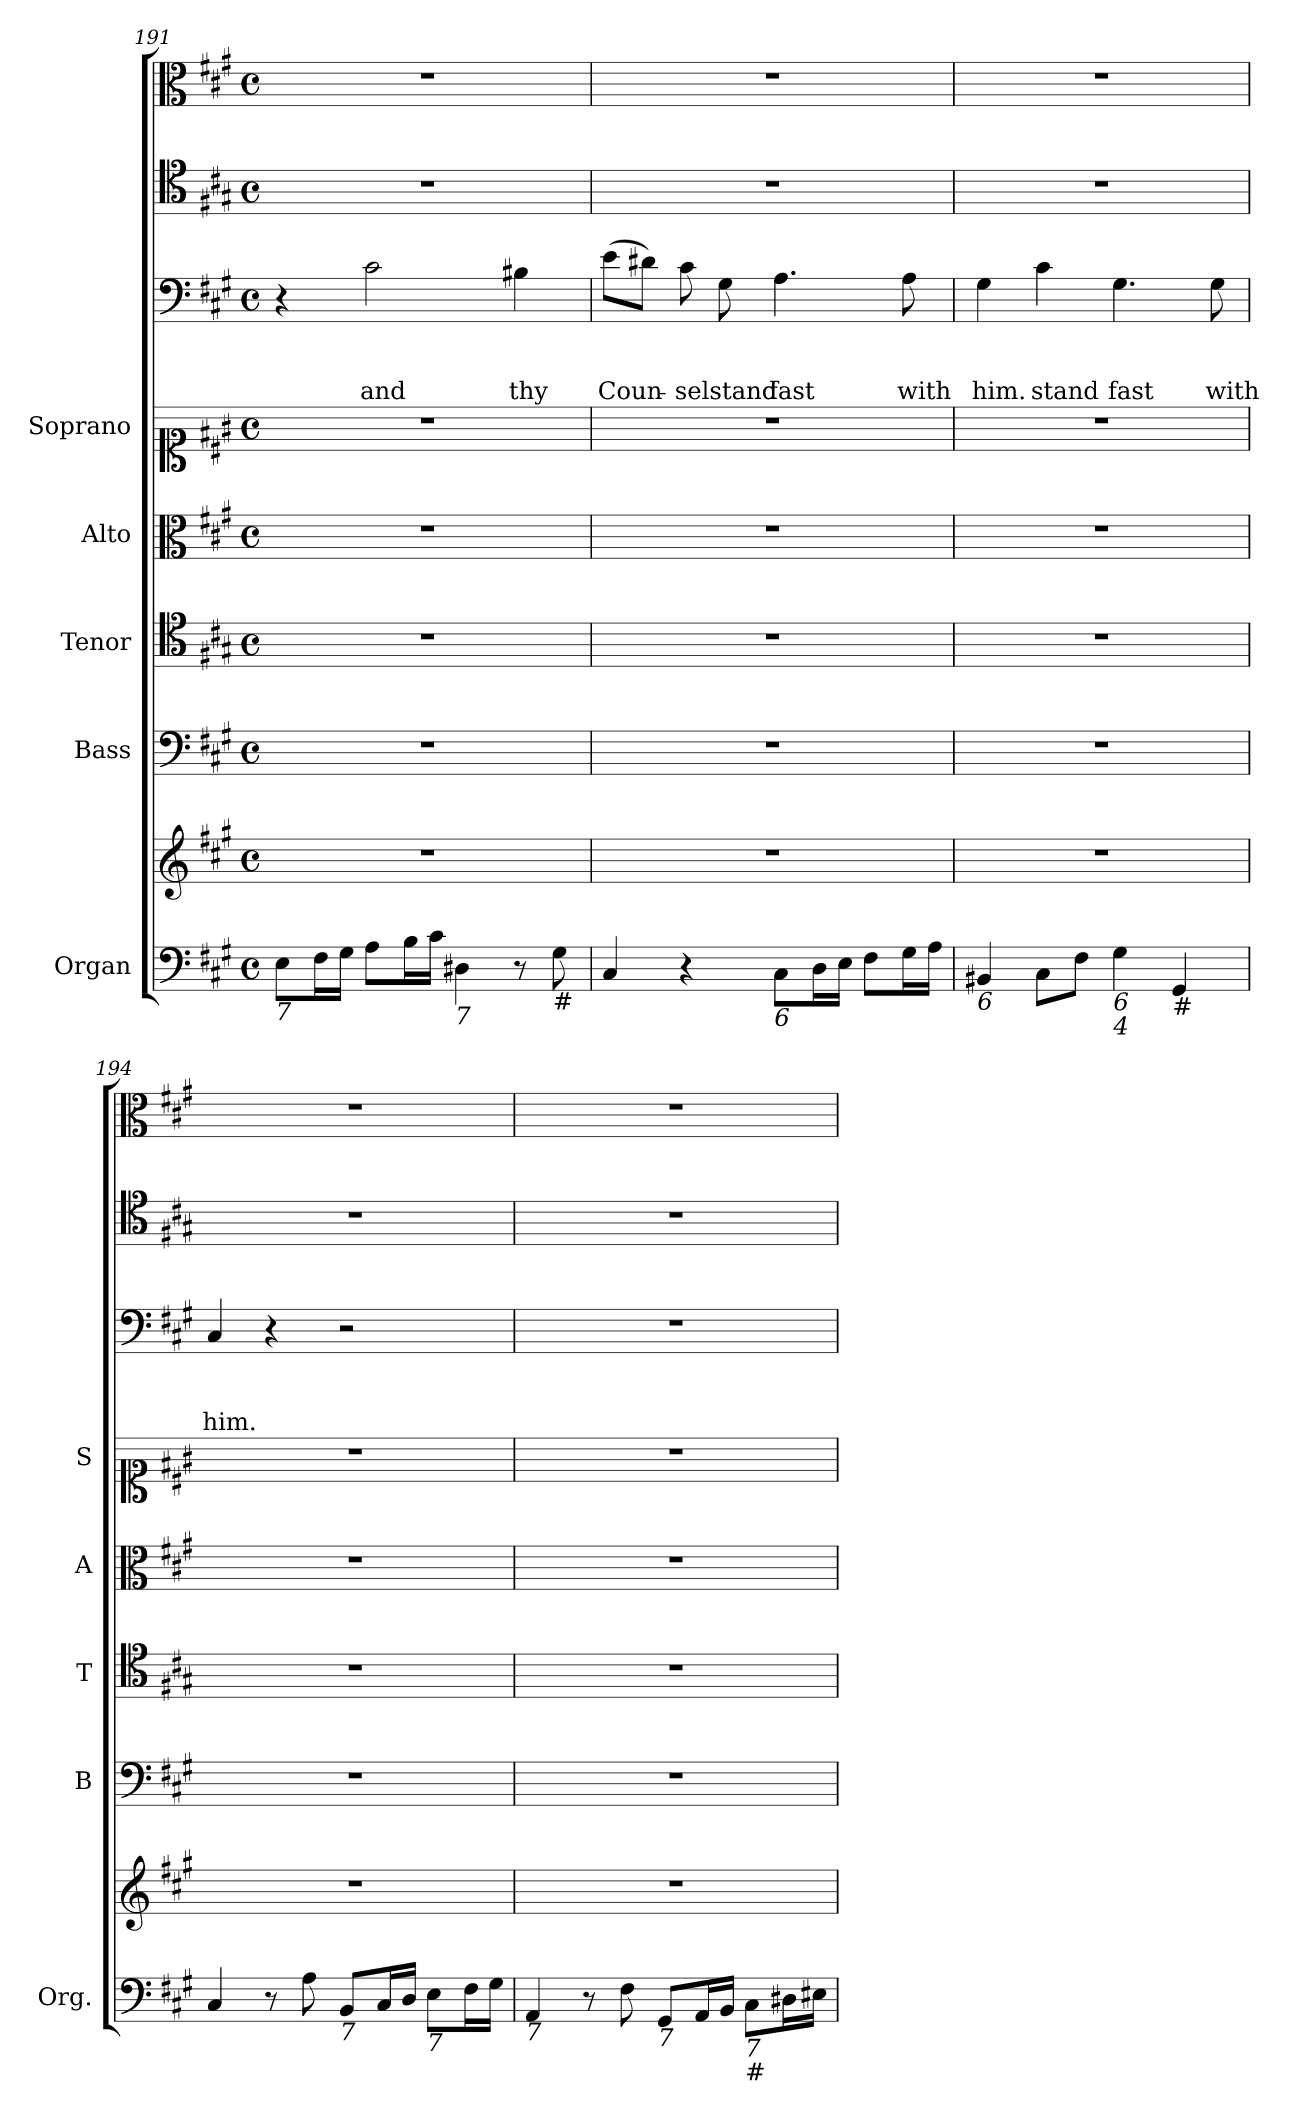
**kern	**kern	**kern	**kern	**kern	**kern	**kern	**text	**text	**text	**kern	**kern
*part8	*part8	*part7	*part6	*part5	*part4	*part3	*part3	*part3	*part3	*part2	*part1
*staff9	*staff8	*staff7	*staff6	*staff5	*staff4	*staff3	*staff3	*staff3	*staff3	*staff2	*staff1
*I"Organ	*	*I"Bass	*I"Tenor	*I"Alto	*I"Soprano	*	*	*	*	*	*
*I'Org.	*	*I'B	*I'T	*I'A	*I'S	*	*	*	*	*	*
*clefF4	*clefG2	*clefF4	*clefC4	*clefC3	*clefC1	*clefF4	*	*	*	*clefC4	*clefC3
*k[f#c#g#]	*k[f#c#g#]	*k[f#c#g#]	*k[f#c#g#]	*k[f#c#g#]	*k[f#c#g#]	*k[f#c#g#]	*	*	*	*k[f#c#g#]	*k[f#c#g#]
*f#:	*f#:	*f#:	*f#:	*f#:	*f#:	*f#:	*	*	*	*f#:	*f#:
*M4/4	*M4/4	*M4/4	*M4/4	*M4/4	*M4/4	*M4/4	*	*	*	*M4/4	*M4/4
*met(c)	*met(c)	*met(c)	*met(c)	*met(c)	*met(c)	*met(c)	*	*	*	*met(c)	*met(c)
=191	=191	=191	=191	=191	=191	=191	=191	=191	=191	=191	=191
!LO:TX:b:i:t=7	!	!	!	!	!	!	!	!	!	!	!
8E\L	1r	1r	1r	1r	1r	4r	.	.	.	1r	1r
16F#\L	.	.	.	.	.	.	.	.	.	.	.
16G#\JJ	.	.	.	.	.	.	.	.	.	.	.
!	!	!	!	!	!	!	!	!	!LO:LY:b	!	!
8A\L	.	.	.	.	.	2c#\	.	.	and	.	.
16B\L	.	.	.	.	.	.	.	.	.	.	.
16c#\JJ	.	.	.	.	.	.	.	.	.	.	.
!LO:TX:b:i:t=7	!	!	!	!	!	!	!	!	!	!	!
4D#X\	.	.	.	.	.	.	.	.	.	.	.
!	!	!	!	!	!	!	!	!	!LO:LY:b	!	!
8r	.	.	.	.	.	4B#X\	.	.	thy	.	.
!LO:TX:b:t=#	!	!	!	!	!	!	!	!	!	!	!
8G#\	.	.	.	.	.	.	.	.	.	.	.
=192	=192	=192	=192	=192	=192	=192	=192	=192	=192	=192	=192
!	!	!	!	!	!	!	!	!	!LO:LY:b	!	!
4C#/	1r	1r	1r	1r	1r	(>8e\L	.	.	Coun-	1r	1r
.	.	.	.	.	.	8d#X\J)	.	.	.	.	.
!	!	!	!	!	!	!	!	!	!LO:LY:b	!	!
4r	.	.	.	.	.	8c#\	.	.	-sel	.	.
!	!	!	!	!	!	!	!	!	!LO:LY:b	!	!
.	.	.	.	.	.	8G#\	.	.	stand	.	.
!LO:TX:b:i:t=6	!	!	!	!	!	!	!	!	!	!	!
!	!	!	!	!	!	!	!	!	!LO:LY:b	!	!
8C#\L	.	.	.	.	.	4.A\	.	.	fast	.	.
16D\L	.	.	.	.	.	.	.	.	.	.	.
16E\JJ	.	.	.	.	.	.	.	.	.	.	.
8F#\L	.	.	.	.	.	.	.	.	.	.	.
!	!	!	!	!	!	!	!	!	!LO:LY:b	!	!
16G#\L	.	.	.	.	.	8A\	.	.	with	.	.
16A\JJ	.	.	.	.	.	.	.	.	.	.	.
!!LO:LB:g=z
=193	=193	=193	=193	=193	=193	=193	=193	=193	=193	=193	=193
!LO:TX:b:i:t=6	!	!	!	!	!	!	!	!	!	!	!
!	!	!	!	!	!	!	!	!	!LO:LY:b	!	!
4BB#X/	1r	1r	1r	1r	1r	4G#\	.	.	him.	1r	1r
!	!	!	!	!	!	!	!	!	!LO:LY:b	!	!
8C#\L	.	.	.	.	.	4c#\	.	.	stand	.	.
8F#\J	.	.	.	.	.	.	.	.	.	.	.
!LO:TX:b:i:t=6	!	!	!	!	!	!	!	!	!	!	!
!LO:TX:b:i:t=4	!	!	!	!	!	!	!	!	!	!	!
!	!	!	!	!	!	!	!	!	!LO:LY:b	!	!
4G#\	.	.	.	.	.	4.G#\	.	.	fast	.	.
!LO:TX:b:t=#	!	!	!	!	!	!	!	!	!	!	!
4GG#/	.	.	.	.	.	.	.	.	.	.	.
!	!	!	!	!	!	!	!	!	!LO:LY:b	!	!
.	.	.	.	.	.	8G#\	.	.	with	.	.
=194	=194	=194	=194	=194	=194	=194	=194	=194	=194	=194	=194
!	!	!	!	!	!	!	!	!	!LO:LY:b	!	!
4C#/	1r	1r	1r	1r	1r	4C#/	.	.	him.	1r	1r
8r	.	.	.	.	.	4r	.	.	.	.	.
8A\	.	.	.	.	.	.	.	.	.	.	.
!LO:TX:b:i:t=7	!	!	!	!	!	!	!	!	!	!	!
8BB/L	.	.	.	.	.	2r	.	.	.	.	.
16C#/L	.	.	.	.	.	.	.	.	.	.	.
16D/JJ	.	.	.	.	.	.	.	.	.	.	.
!LO:TX:b:i:t=7	!	!	!	!	!	!	!	!	!	!	!
8E\L	.	.	.	.	.	.	.	.	.	.	.
16F#\L	.	.	.	.	.	.	.	.	.	.	.
16G#\JJ	.	.	.	.	.	.	.	.	.	.	.
=195	=195	=195	=195	=195	=195	=195	=195	=195	=195	=195	=195
!LO:TX:b:i:t=7	!	!	!	!	!	!	!	!	!	!	!
4AA/	1r	1r	1r	1r	1r	1r	.	.	.	1r	1r
8r	.	.	.	.	.	.	.	.	.	.	.
8F#\	.	.	.	.	.	.	.	.	.	.	.
!LO:TX:b:i:t=7	!	!	!	!	!	!	!	!	!	!	!
8GG#/L	.	.	.	.	.	.	.	.	.	.	.
16AA/L	.	.	.	.	.	.	.	.	.	.	.
16BB/JJ	.	.	.	.	.	.	.	.	.	.	.
!LO:TX:b:i:t=7	!	!	!	!	!	!	!	!	!	!	!
!LO:TX:b:t=#	!	!	!	!	!	!	!	!	!	!	!
8C#\L	.	.	.	.	.	.	.	.	.	.	.
16D#X\L	.	.	.	.	.	.	.	.	.	.	.
16E#X\JJ	.	.	.	.	.	.	.	.	.	.	.
=	=	=	=	=	=	=	=	=	=	=	=
*-	*-	*-	*-	*-	*-	*-	*-	*-	*-	*-	*-
